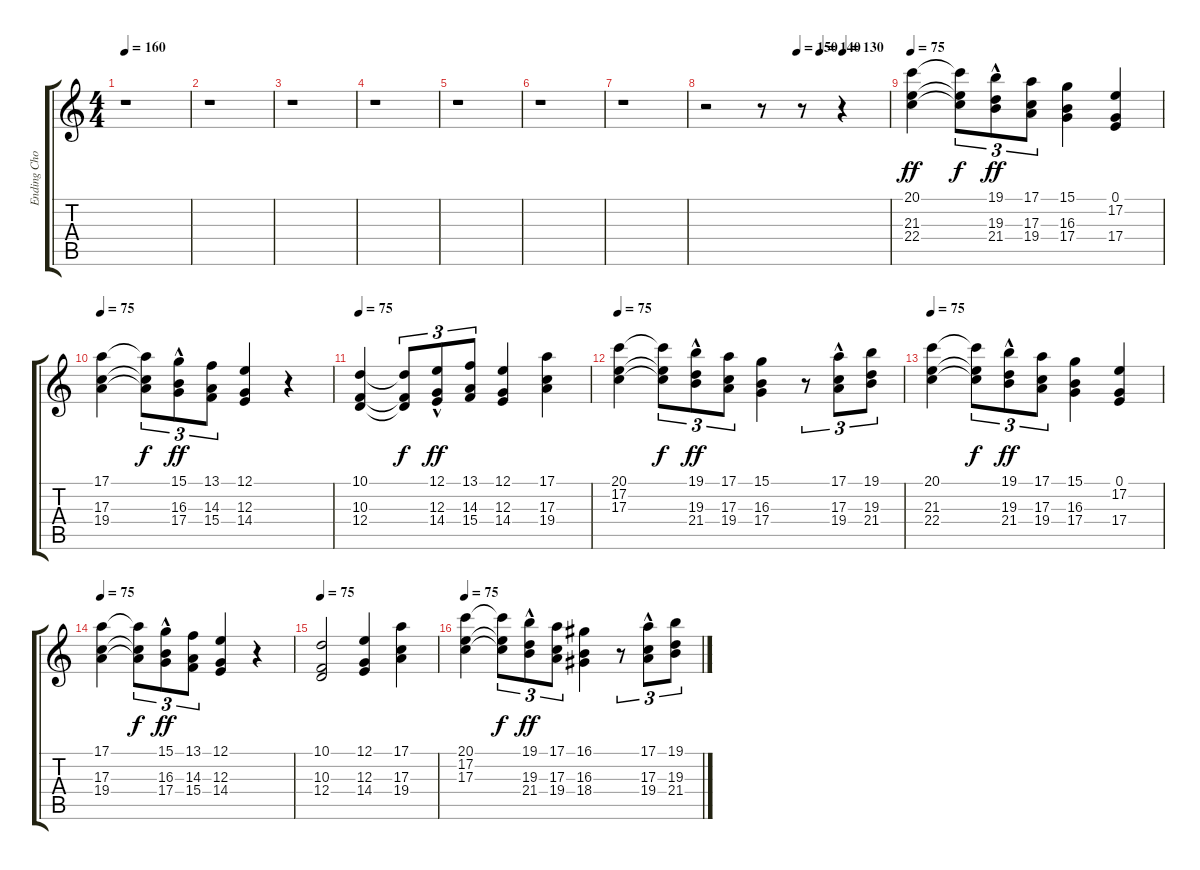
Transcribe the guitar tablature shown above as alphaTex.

\track ("Ending Chorus" "Ending Cho") {instrument voiceoohs}
\staff {score tabs}
\tuning (E4 B3 G3 D3 A2 E2) {hide}
\ts (4 4)
\tempo 160
\clef g2
\ks c
r.1{dy ff} |
r.1 |
r.1 |
r.1 |
r.1 |
r.1 |
r.1 |
\tempo (150 0.5)
\tempo (140 0.625)
\tempo (130 0.75)
r.2 r.8 r.8 r.4 |
\tempo 75
(20.1 21.3 22.4).4{instrument choiraahs} (20.1{t} 21.3{t} 22.4{t}).8{tu (3 2) dy f} (19.1{hac} 19.3{hac} 21.4{hac}).8{tu (3 2) dy ff} (17.1 17.3 19.4).8{tu (3 2)} (15.1 16.3 17.4).4{instrument choiraahs} (0.1 17.2 17.4).4 |
\tempo 75
(17.1 17.3 19.4).4{instrument choiraahs} (17.1{t} 17.3{t} 19.4{t}).8{tu (3 2) dy f} (15.1{hac} 16.3{hac} 17.4{hac}).8{tu (3 2) dy ff} (13.1 14.3 15.4).8{tu (3 2)} (12.1 12.3 14.4).4{instrument choiraahs} r.4 |
\tempo 75
(10.1 10.3 12.4).4{instrument choiraahs} (10.1{t} 10.3{t} 12.4{t}).8{tu (3 2) dy f} (12.1{hac} 12.3{hac} 14.4{hac}).8{tu (3 2) dy ff} (13.1 14.3 15.4).8{tu (3 2)} (12.1 12.3 14.4).4{instrument choiraahs} (17.1 17.3 19.4).4{instrument choiraahs} |
\tempo 75
(20.1 17.2 17.3).4 (20.1{t} 17.2{t} 17.3{t}).8{tu (3 2) dy f} (19.1{hac} 19.3{hac} 21.4{hac}).8{tu (3 2) dy ff} (17.1 17.3 19.4).8{tu (3 2)} (15.1 16.3 17.4).4{instrument choiraahs} r.8{tu (3 2)} (17.1{hac} 17.3{hac} 19.4{hac}).8{tu (3 2)} (19.1 19.3 21.4).8{tu (3 2)} |
\tempo 75
(20.1 21.3 22.4).4{instrument choiraahs} (20.1{t} 21.3{t} 22.4{t}).8{tu (3 2) dy f} (19.1{hac} 19.3{hac} 21.4{hac}).8{tu (3 2) dy ff} (17.1 17.3 19.4).8{tu (3 2)} (15.1 16.3 17.4).4{instrument choiraahs} (0.1 17.2 17.4).4 |
\tempo 75
(17.1 17.3 19.4).4{instrument choiraahs} (17.1{t} 17.3{t} 19.4{t}).8{tu (3 2) dy f} (15.1{hac} 16.3{hac} 17.4{hac}).8{tu (3 2) dy ff} (13.1 14.3 15.4).8{tu (3 2) instrument choiraahs} (12.1 12.3 14.4).4 r.4 |
\tempo 75
(10.1 10.3 12.4).2{instrument choiraahs} (12.1 12.3 14.4).4 (17.1 17.3 19.4).4{instrument choiraahs} |
\tempo 75
(20.1 17.2 17.3).4{instrument choiraahs} (20.1{t} 17.2{t} 17.3{t}).8{tu (3 2) dy f} (19.1{hac} 19.3{hac} 21.4{hac}).8{tu (3 2) dy ff} (17.1 17.3 19.4).8{tu (3 2)} (16.1 16.3 18.4).4{instrument choiraahs} r.8{tu (3 2)} (17.1{hac} 17.3{hac} 19.4{hac}).8{tu (3 2)} (19.1 19.3 21.4).8{tu (3 2)}
